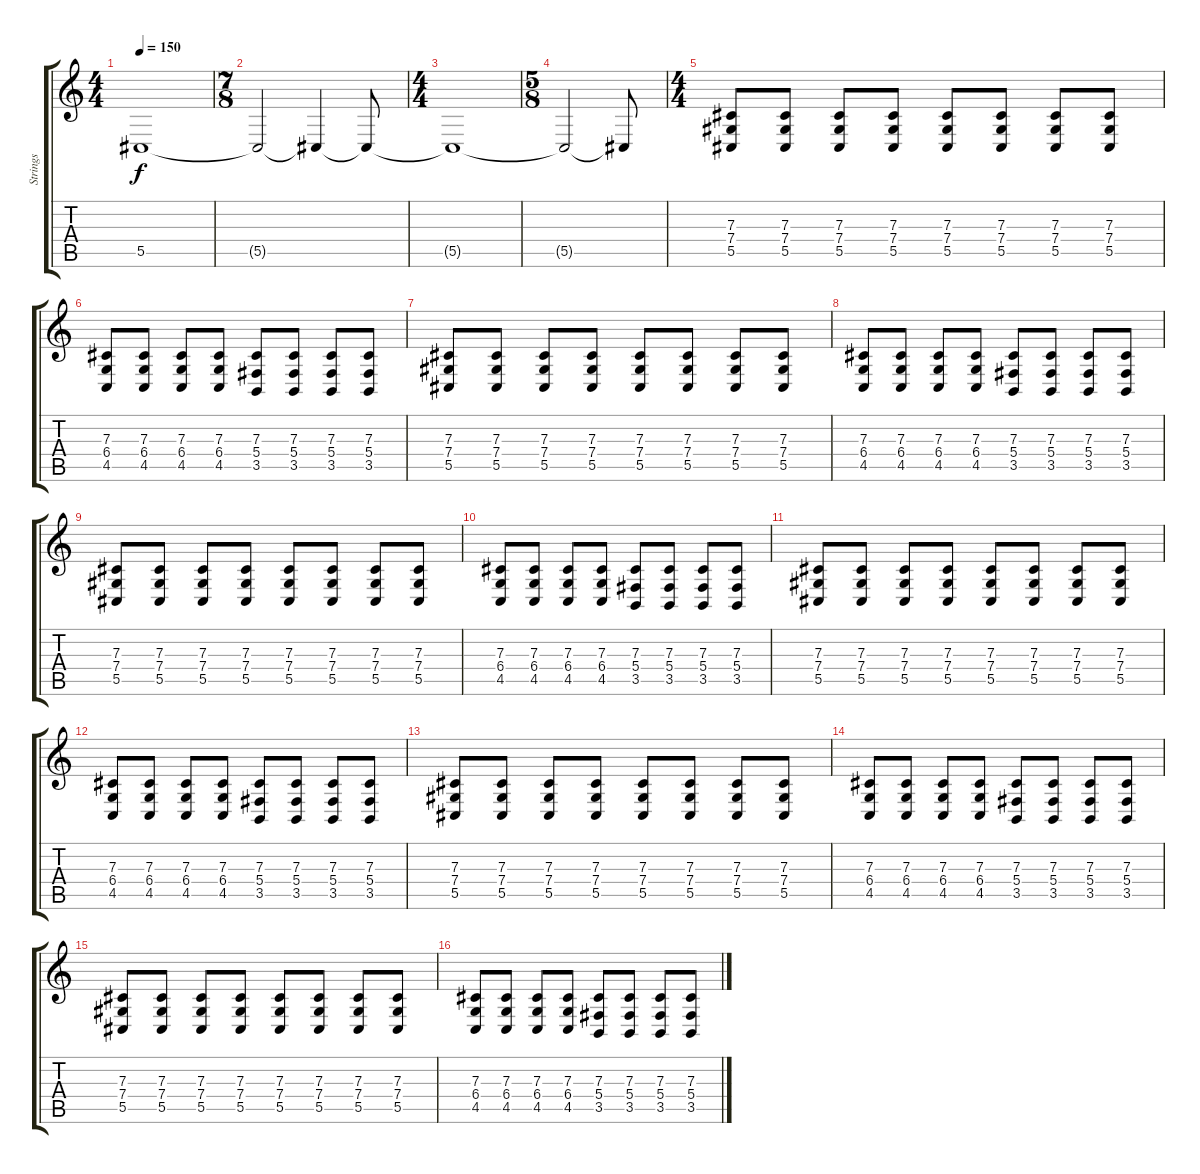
\track ("Strings" "Strings") {instrument stringensemble1}
\staff {score tabs}
\tuning (Eb4 Bb3 Gb3 Db3 Ab2 Eb2) {hide}
\ts (4 4)
\tempo 150
\clef g2
\ks c
5.5{t}.1{dy f} |
\ts (7 8)
5.5{t}.2 5.5{t}.4 5.5{t}.8 |
\ts (4 4)
5.5{t}.1 |
\ts (5 8)
5.5{t}.2 5.5{t}.8 |
\ts (4 4)
(7.3 7.4 5.5).8{instrument pizzicatostrings} (7.3 7.4 5.5).8 (7.3 7.4 5.5).8 (7.3 7.4 5.5).8 (7.3 7.4 5.5).8 (7.3 7.4 5.5).8 (7.3 7.4 5.5).8 (7.3 7.4 5.5).8 |
(7.3 6.4 4.5).8 (7.3 6.4 4.5).8 (7.3 6.4 4.5).8 (7.3 6.4 4.5).8 (7.3 5.4 3.5).8 (7.3 5.4 3.5).8 (7.3 5.4 3.5).8 (7.3 5.4 3.5).8 |
(7.3 7.4 5.5).8 (7.3 7.4 5.5).8 (7.3 7.4 5.5).8 (7.3 7.4 5.5).8 (7.3 7.4 5.5).8 (7.3 7.4 5.5).8 (7.3 7.4 5.5).8 (7.3 7.4 5.5).8 |
(7.3 6.4 4.5).8 (7.3 6.4 4.5).8 (7.3 6.4 4.5).8 (7.3 6.4 4.5).8 (7.3 5.4 3.5).8 (7.3 5.4 3.5).8 (7.3 5.4 3.5).8 (7.3 5.4 3.5).8 |
(7.3 7.4 5.5).8 (7.3 7.4 5.5).8 (7.3 7.4 5.5).8 (7.3 7.4 5.5).8 (7.3 7.4 5.5).8 (7.3 7.4 5.5).8 (7.3 7.4 5.5).8 (7.3 7.4 5.5).8 |
(7.3 6.4 4.5).8 (7.3 6.4 4.5).8 (7.3 6.4 4.5).8 (7.3 6.4 4.5).8 (7.3 5.4 3.5).8 (7.3 5.4 3.5).8 (7.3 5.4 3.5).8 (7.3 5.4 3.5).8 |
(7.3 7.4 5.5).8 (7.3 7.4 5.5).8 (7.3 7.4 5.5).8 (7.3 7.4 5.5).8 (7.3 7.4 5.5).8 (7.3 7.4 5.5).8 (7.3 7.4 5.5).8 (7.3 7.4 5.5).8 |
(7.3 6.4 4.5).8 (7.3 6.4 4.5).8 (7.3 6.4 4.5).8 (7.3 6.4 4.5).8 (7.3 5.4 3.5).8 (7.3 5.4 3.5).8 (7.3 5.4 3.5).8 (7.3 5.4 3.5).8 |
(7.3 7.4 5.5).8 (7.3 7.4 5.5).8 (7.3 7.4 5.5).8 (7.3 7.4 5.5).8 (7.3 7.4 5.5).8 (7.3 7.4 5.5).8 (7.3 7.4 5.5).8 (7.3 7.4 5.5).8 |
(7.3 6.4 4.5).8 (7.3 6.4 4.5).8 (7.3 6.4 4.5).8 (7.3 6.4 4.5).8 (7.3 5.4 3.5).8 (7.3 5.4 3.5).8 (7.3 5.4 3.5).8 (7.3 5.4 3.5).8 |
(7.3 7.4 5.5).8 (7.3 7.4 5.5).8 (7.3 7.4 5.5).8 (7.3 7.4 5.5).8 (7.3 7.4 5.5).8 (7.3 7.4 5.5).8 (7.3 7.4 5.5).8 (7.3 7.4 5.5).8 |
(7.3 6.4 4.5).8 (7.3 6.4 4.5).8 (7.3 6.4 4.5).8 (7.3 6.4 4.5).8 (7.3 5.4 3.5).8 (7.3 5.4 3.5).8 (7.3 5.4 3.5).8 (7.3 5.4 3.5).8
